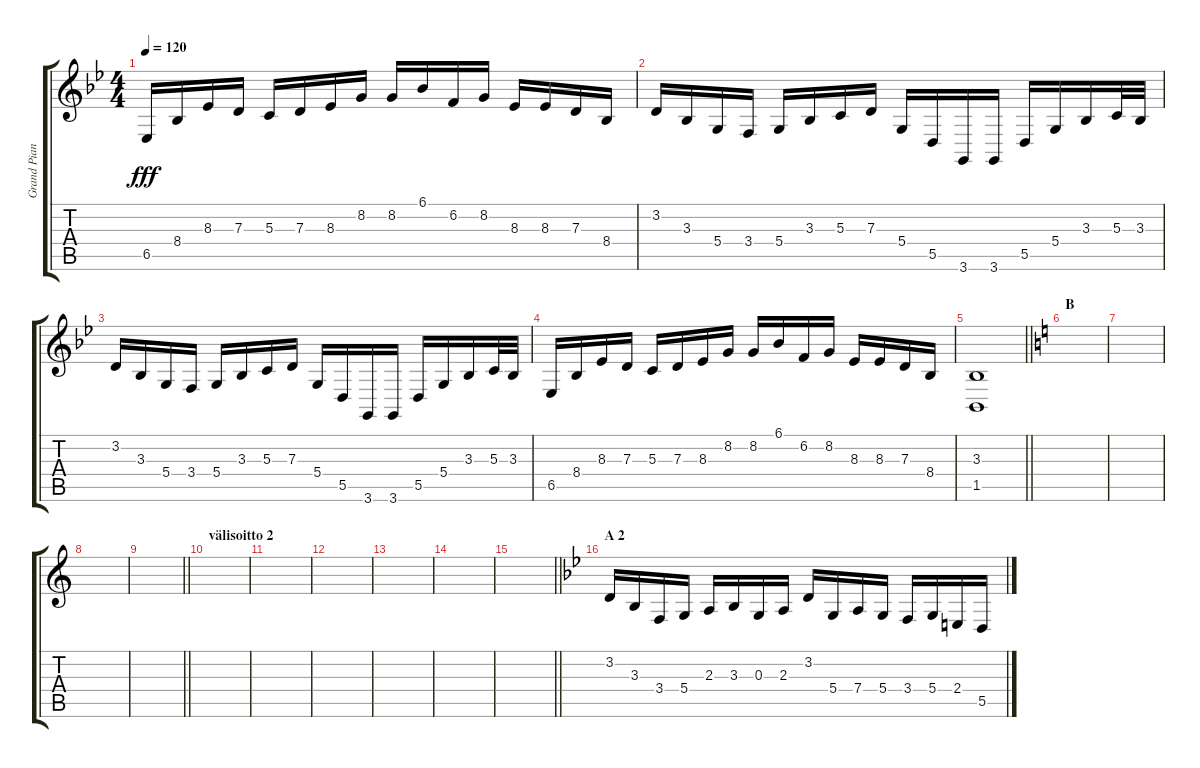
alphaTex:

\track ("Grand Piano" "Grand Pian") {instrument brightacousticpiano}
\staff {score tabs}
\tuning (E4 B3 G3 D3 A2 E2) {hide}
\ts (4 4)
\tempo 120
\clef g2
\ks gminor
6.5.16{dy fff} 8.4.16 8.3.16 7.3.16 5.3.16 7.3.16 8.3.16 8.2.16 8.2.16 6.1.16 6.2.16 8.2.16 8.3.16 8.3.16 7.3.16 8.4.16 |
3.2.16 3.3.16 5.4.16 3.4.16 5.4.16 3.3.16 5.3.16 7.3.16 5.4.16 5.5.16 3.6.16 3.6.16 5.5.16 5.4.16 3.3.16 5.3.32 3.3.32 |
3.2.16 3.3.16 5.4.16 3.4.16 5.4.16 3.3.16 5.3.16 7.3.16 5.4.16 5.5.16 3.6.16 3.6.16 5.5.16 5.4.16 3.3.16 5.3.32 3.3.32 |
6.5.16 8.4.16 8.3.16 7.3.16 5.3.16 7.3.16 8.3.16 8.2.16 8.2.16 6.1.16 6.2.16 8.2.16 8.3.16 8.3.16 7.3.16 8.4.16 |
\barLineRight lightlight
(3.3 1.5).1 |
\section ("" "B")
\ks aminor
|
|
|
\barLineRight lightlight
|
\section ("" "välisoitto 2")
|
|
|
|
|
\barLineRight lightlight
|
\section ("" "A 2")
\ks gminor
3.2.16 3.3.16 3.4.16 5.4.16 2.3.16 3.3.16 0.3.16 2.3.16 3.2.16 5.4.16 7.4.16 5.4.16 3.4.16 5.4.16 2.4.16 5.5.16
